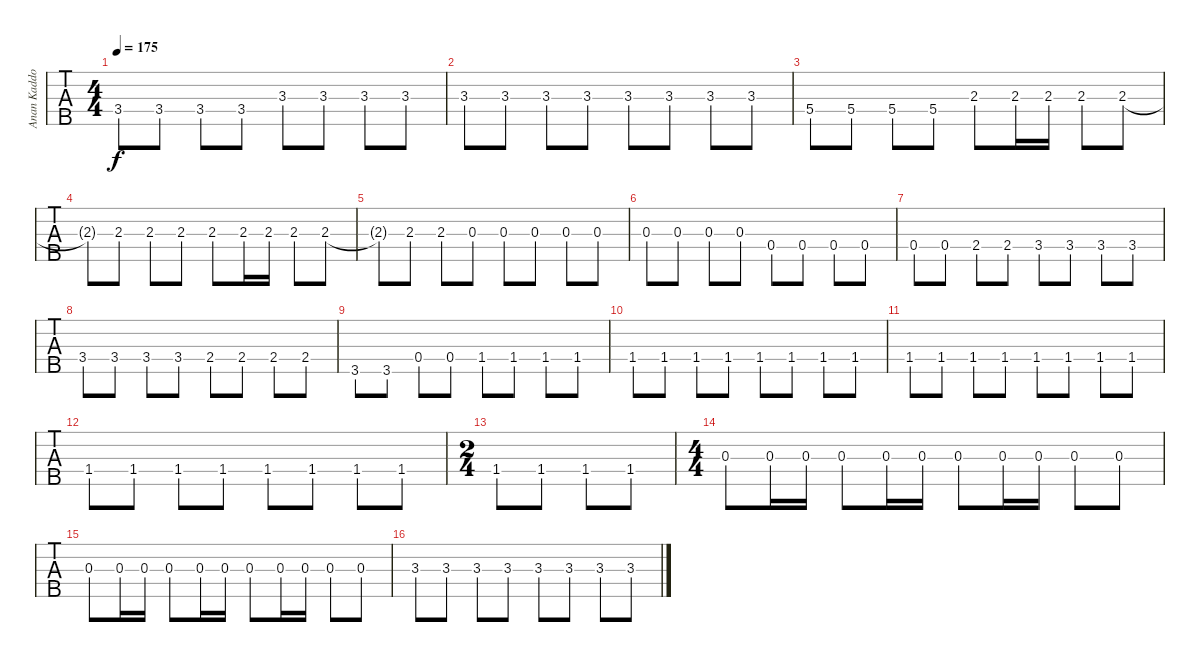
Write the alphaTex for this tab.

\track ("Anan Kaddouri, Bass" "Anan Kaddo") {instrument electricbassfinger}
\staff {tabs}
\tuning (Gb2 Db2 Ab1 Eb1 Bb0) {hide}
\ts (4 4)
\tempo 175
\clef f4
\ks c
3.4.8{dy f} 3.4.8 3.4.8 3.4.8 3.3.8 3.3.8 3.3.8 3.3.8 |
3.3.8 3.3.8 3.3.8 3.3.8 3.3.8 3.3.8 3.3.8 3.3.8 |
5.4.8 5.4.8 5.4.8 5.4.8 2.3.8 2.3.16 2.3.16 2.3.8 2.3.8 |
2.3{t}.8 2.3.8 2.3.8 2.3.8 2.3.8 2.3.16 2.3.16 2.3.8 2.3.8 |
2.3{t}.8 2.3.8 2.3.8 0.3.8 0.3.8 0.3.8 0.3.8 0.3.8 |
0.3.8 0.3.8 0.3.8 0.3.8 0.4.8 0.4.8 0.4.8 0.4.8 |
0.4.8 0.4.8 2.4.8 2.4.8 3.4.8 3.4.8 3.4.8 3.4.8 |
3.4.8 3.4.8 3.4.8 3.4.8 2.4.8 2.4.8 2.4.8 2.4.8 |
3.5.8 3.5.8 0.4.8 0.4.8 1.4.8 1.4.8 1.4.8 1.4.8 |
1.4.8 1.4.8 1.4.8 1.4.8 1.4.8 1.4.8 1.4.8 1.4.8 |
1.4.8 1.4.8 1.4.8 1.4.8 1.4.8 1.4.8 1.4.8 1.4.8 |
1.4.8 1.4.8 1.4.8 1.4.8 1.4.8 1.4.8 1.4.8 1.4.8 |
\ts (2 4)
1.4.8 1.4.8 1.4.8 1.4.8 |
\ts (4 4)
0.3.8 0.3.16 0.3.16 0.3.8 0.3.16 0.3.16 0.3.8 0.3.16 0.3.16 0.3.8 0.3.8 |
0.3.8 0.3.16 0.3.16 0.3.8 0.3.16 0.3.16 0.3.8 0.3.16 0.3.16 0.3.8 0.3.8 |
3.3.8 3.3.8 3.3.8 3.3.8 3.3.8 3.3.8 3.3.8 3.3.8
